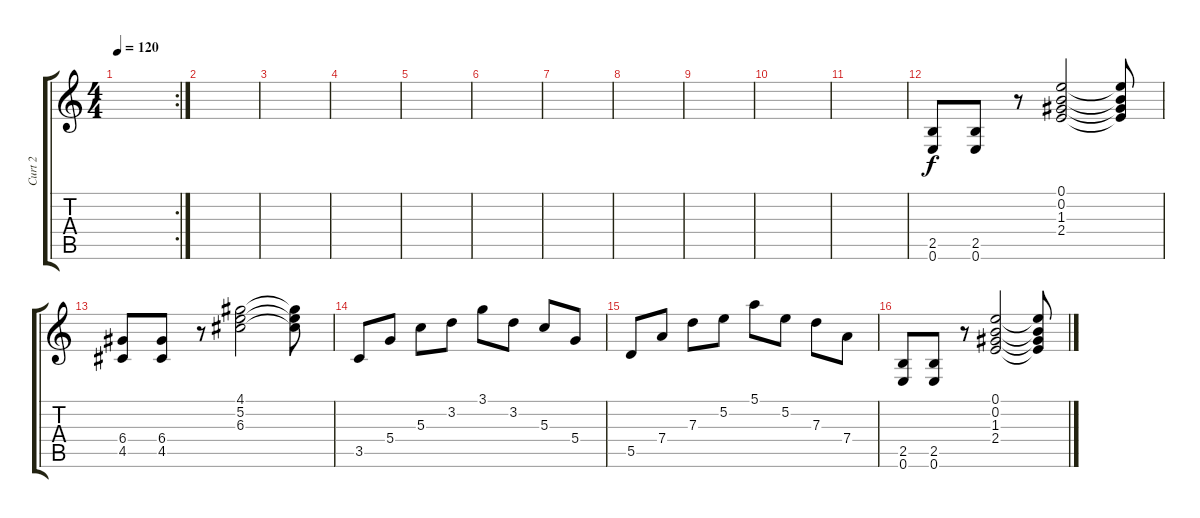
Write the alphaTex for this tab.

\track ("Curt 2" "Curt 2") {instrument distortionguitar}
\staff {score tabs}
\tuning (E4 B3 G3 D3 A2 E2) {hide}
\rc 2
\ts (4 4)
\tempo 120
\clef g2
\ks c
|
|
|
|
|
|
|
|
|
|
|
(2.5 0.6).8 (2.5 0.6).8 r.8 (0.1 0.2 1.3 2.4).2 (0.1{t} 0.2{t} 1.3{t} 2.4{t}).8 |
(6.4 4.5).8 (6.4 4.5).8 r.8 (4.1 5.2 6.3).2 (4.1{t} 5.2{t} 6.3{t}).8 |
3.5.8 5.4.8 5.3.8 3.2.8 3.1.8 3.2.8 5.3.8 5.4.8 |
5.5.8 7.4.8 7.3.8 5.2.8 5.1.8 5.2.8 7.3.8 7.4.8 |
(2.5 0.6).8 (2.5 0.6).8 r.8 (0.1 0.2 1.3 2.4).2 (0.1{t} 0.2{t} 1.3{t} 2.4{t}).8
